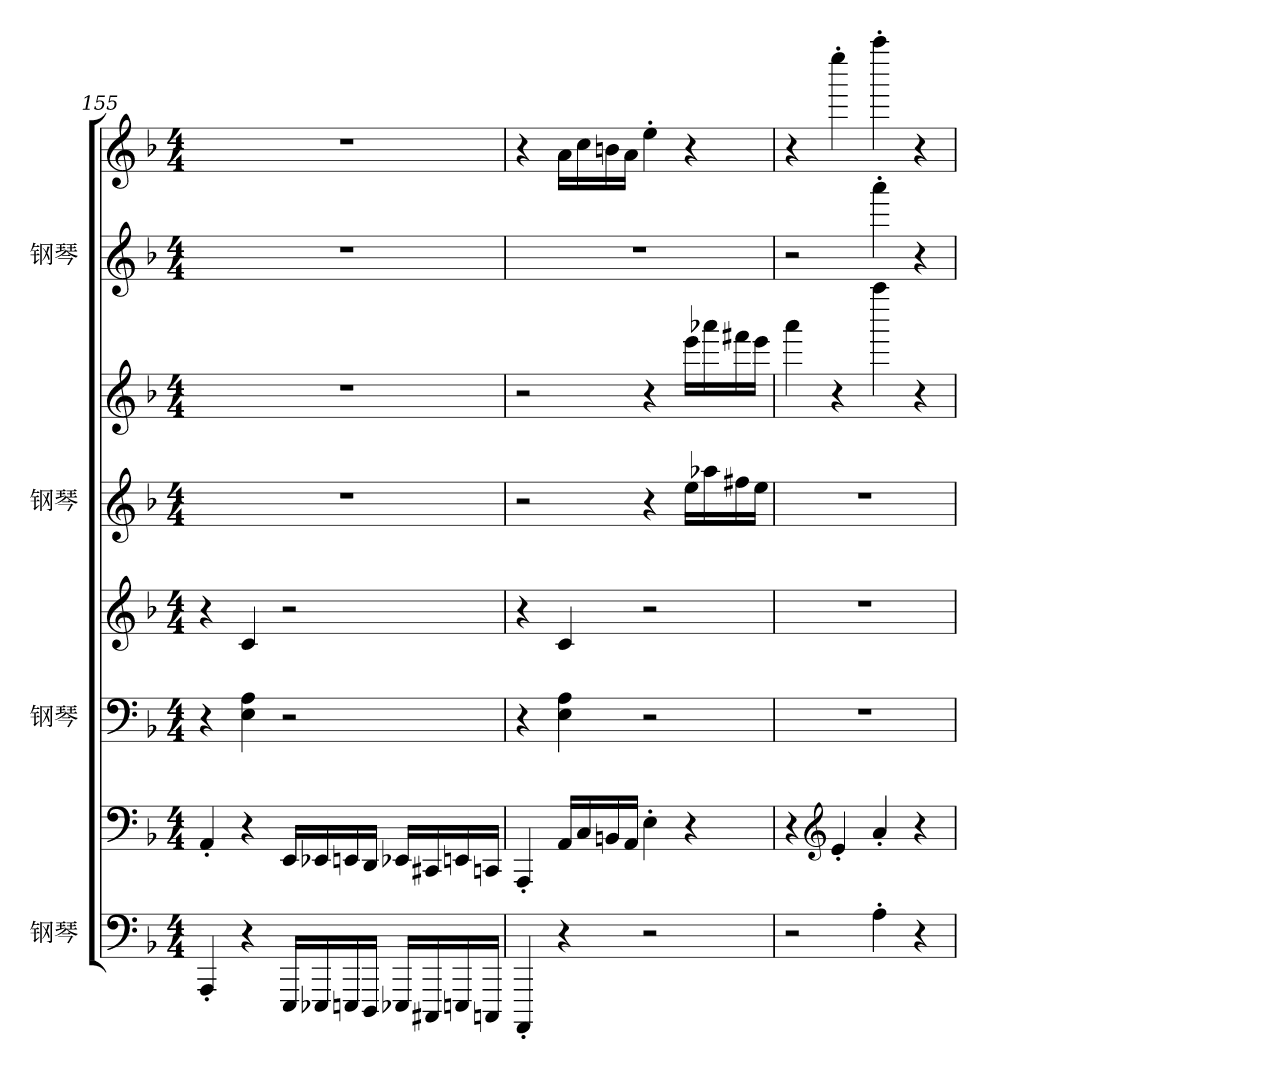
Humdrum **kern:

**kern	**kern	**kern	**kern	**kern	**kern	**kern	**kern
*part4	*part4	*part3	*part3	*part2	*part2	*part1	*part1
*staff8	*staff7	*staff6	*staff5	*staff4	*staff3	*staff2	*staff1
*I"钢琴	*	*I"钢琴	*	*I"钢琴	*	*I"钢琴	*
*clefF4	*clefF4	*clefF4	*clefG2	*clefG2	*clefG2	*clefG2	*clefG2
*k[b-]	*k[b-]	*k[b-]	*k[b-]	*k[b-]	*k[b-]	*k[b-]	*k[b-]
*M4/4	*M4/4	*M4/4	*M4/4	*M4/4	*M4/4	*M4/4	*M4/4
=155	=155	=155	=155	=155	=155	=155	=155
4AAA'/	4AA'/	4r	4r	1r	1r	1r	1r
4r	4r	4E\ 4A\	4c/	.	.	.	.
16EEE/LL	16EE/LL	2r	2r	.	.	.	.
16EEE-X/	16EE-X/	.	.	.	.	.	.
16EEEn/	16EEn/	.	.	.	.	.	.
16DDD/JJ	16DD/JJ	.	.	.	.	.	.
16EEE-X/LL	16EE-X/LL	.	.	.	.	.	.
16CCC#X/	16CC#X/	.	.	.	.	.	.
16EEEn/	16EEn/	.	.	.	.	.	.
16CCCn/JJ	16CCn/JJ	.	.	.	.	.	.
!!LO:PB:g=z
=156	=156	=156	=156	=156	=156	=156	=156
4AAAA'/	4AAA'/	4r	4r	2r	2r	1r	4r
4r	16AA/LL	4E\ 4A\	4c/	.	.	.	16a\LL
.	16C/	.	.	.	.	.	16cc\
.	16BBn/	.	.	.	.	.	16bn\
.	16AA/JJ	.	.	.	.	.	16a\JJ
2r	4E'\	2r	2r	4r	4r	.	4ee'\
.	4r	.	.	16ee\LL	16eee\LL	.	4r
.	.	.	.	16aa-X\	16aaa-X\	.	.
.	.	.	.	16ff#X\	16fff#X\	.	.
.	.	.	.	16ee\JJ	16eee\JJ	.	.
=157	=157	=157	=157	=157	=157	=157	=157
2r	4r	1r	1r	1r	4aaa\	2r	4r
*	*clefG2	*	*	*	*	*	*
.	4e'/	.	.	.	4r	.	4eeee'\
4A'\	4a'/	.	.	.	4aaaa\	4aaa'\	4aaaa'\
4r	4r	.	.	.	4r	4r	4r
=	=	=	=	=	=	=	=
*-	*-	*-	*-	*-	*-	*-	*-
